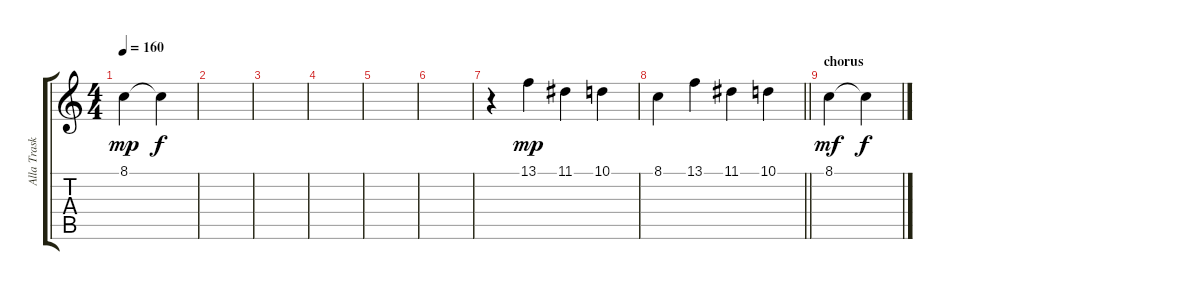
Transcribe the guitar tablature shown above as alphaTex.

\track ("Alla Traskovskaya (Luzhetskaya)" "Alla Trask") {instrument flute}
\staff {score tabs}
\tuning (E4 B3 G3 D3 A2 E2) {hide}
\ts (4 4)
\tempo 160
\clef g2
\ks c
8.1.4{dy mp} 8.1{t}.4{dy f} |
|
|
|
|
|
r.4 13.1.4{dy mp} 11.1.4 10.1.4 |
\barLineRight lightlight
8.1.4 13.1.4 11.1.4 10.1.4 |
\section ("" "chorus")
8.1.4{dy mf} 8.1{t}.4{dy f}
